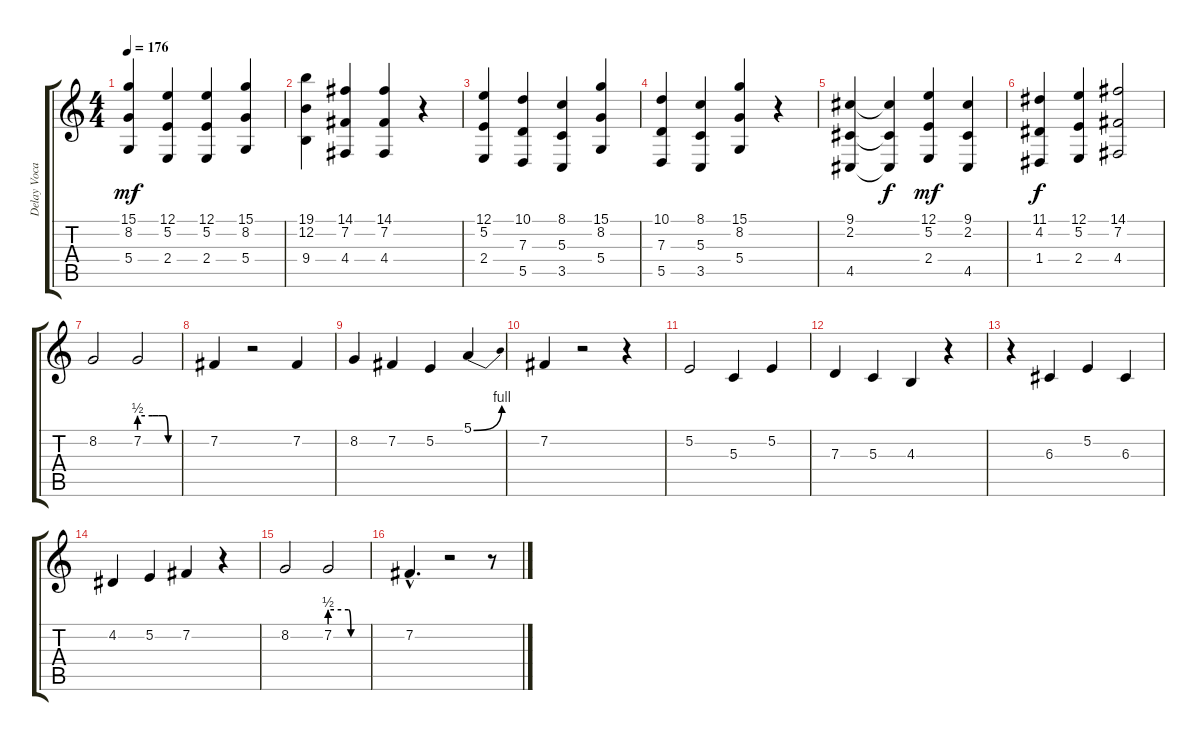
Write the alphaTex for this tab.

\track ("Delay Vocals" "Delay Voca") {instrument pad8sweep}
\staff {score tabs}
\tuning (E4 B3 G3 D3 A2 E2) {hide}
\ts (4 4)
\tempo 176
\clef g2
\ks c
(15.1 8.2 5.4).4{dy mf} (12.1 5.2 2.4).4 (12.1 5.2 2.4).4 (15.1 8.2 5.4).4 |
(19.1 12.2 9.4).4 (14.1 7.2 4.4).4 (14.1 7.2 4.4).4 r.4 |
(12.1 5.2 2.4).4 (10.1 7.3 5.5).4 (8.1 5.3 3.5).4 (15.1 8.2 5.4).4 |
(10.1 7.3 5.5).4 (8.1 5.3 3.5).4 (15.1 8.2 5.4).4 r.4 |
(9.1 2.2 4.5).4 (9.1{t} 2.2{t} 4.5{t}).4{dy f} (12.1 5.2 2.4).4{dy mf} (9.1 2.2 4.5).4 |
(11.1 4.2 1.4).4{dy f} (12.1 5.2 2.4).4 (14.1 7.2 4.4).2 |
\section ("" "")
8.2.2 7.2{be (custom 0 2 20 2 30 2 40 2 45 0 60 0)}.2 |
7.2.4 r.2 7.2.4 |
8.2.4 7.2.4 5.2.4 5.1{be (bend 0 0 60 4)}.4 |
7.2.4 r.2 r.4 |
5.2.2 5.3.4 5.2.4 |
7.3.4 5.3.4 4.3.4 r.4 |
r.4 6.3.4 5.2.4 6.3.4 |
4.2.4 5.2.4 7.2.4 r.4 |
\section ("" "")
8.2.2 7.2{be (custom 0 2 30 2 34 0 40 0 60 0)}.2 |
7.2{hac}.4{d} r.2 r.8
